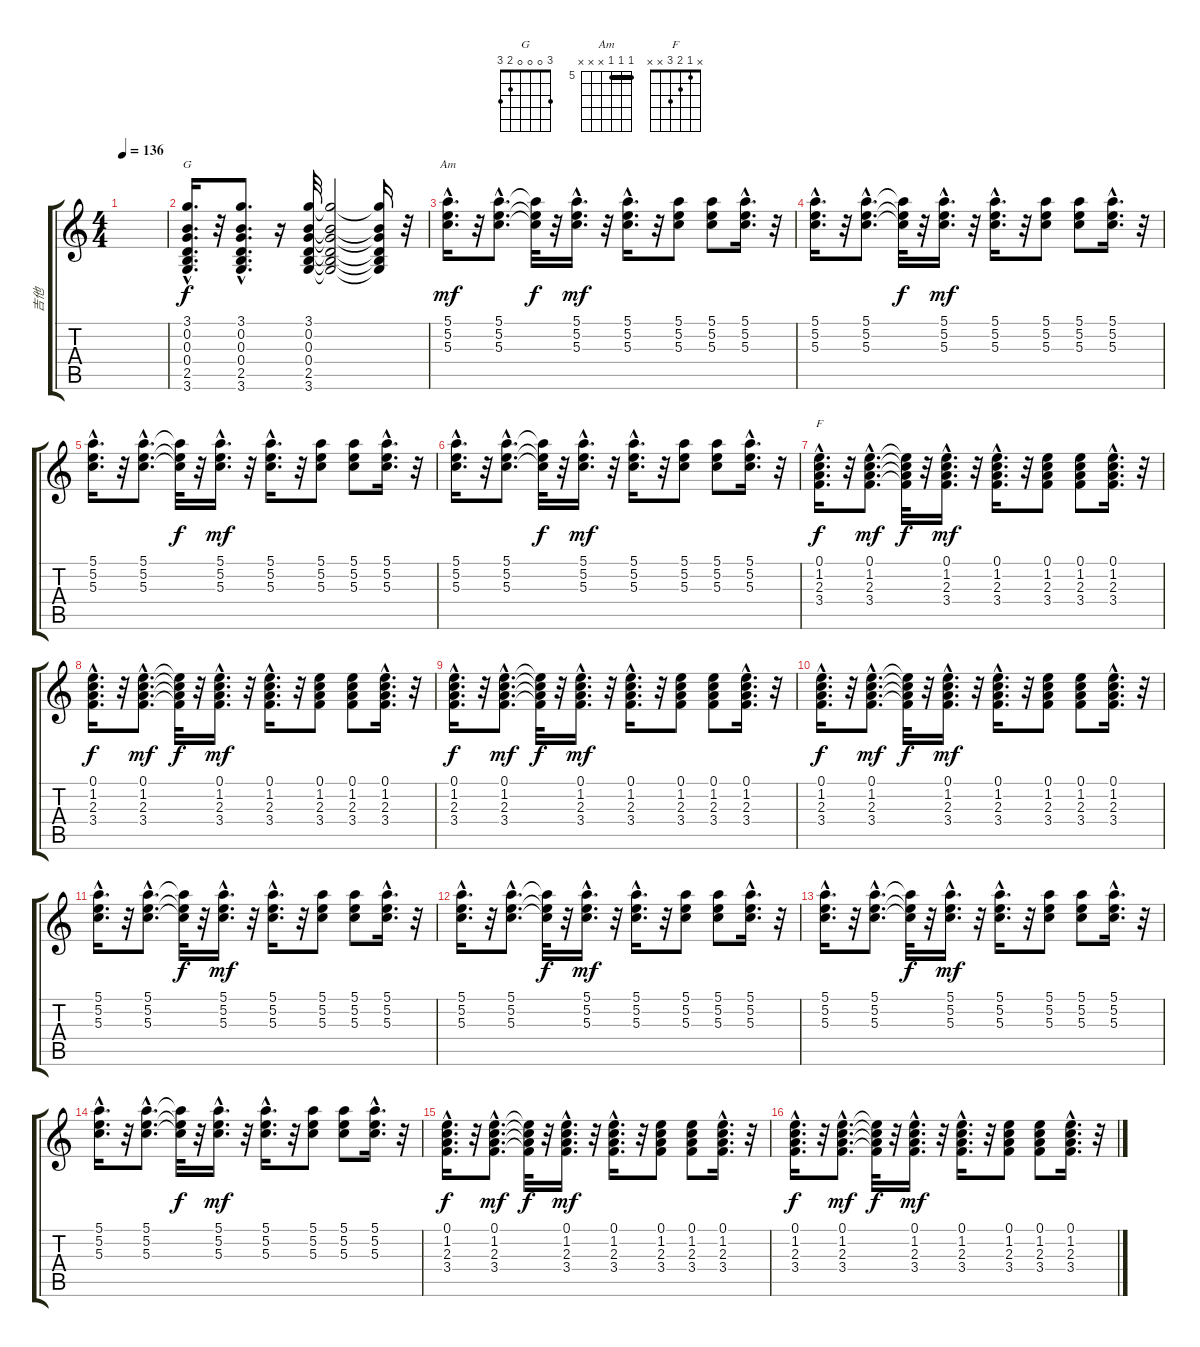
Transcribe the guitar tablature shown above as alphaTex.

\track ("吉他" "吉他") {instrument distortionguitar}
\staff {score tabs}
\tuning (E4 B3 G3 D3 A2 E2) {hide}
\chord ("G" 3 0 0 0 2 3)
\chord ("Am" 5 5 5 x x x) {firstfret 5 barre 5}
\chord ("F" x 1 2 3 x x)
\ts (4 4)
\tempo 136
\clef g2
\ks c
|
(3.1{hac} 0.2{hac} 0.3{hac} 0.4{hac} 2.5{hac} 3.6{hac}).16{d ch "G" volume 12} r.32 (3.1{hac} 0.2{hac} 0.3{hac} 0.4{hac} 2.5{hac} 3.6{hac}).8{d} r.16 (3.1 0.2 0.3 0.4 2.5 3.6).32 (3.1{t} 0.2{t} 0.3{t} 0.4{t} 2.5{t} 3.6{t}).2 (3.1{t} 0.2{t} 0.3{t} 0.4{t} 2.5{t} 3.6{t}).16 r.32 |
(5.1{hac} 5.2{hac} 5.3{hac}).16{d ch "Am" dy mf} r.32 (5.1{hac} 5.2{hac} 5.3{hac}).8{d} (5.1{t} 5.2{t} 5.3{t}).32{dy f} r.32 (5.1{hac} 5.2{hac} 5.3{hac}).16{d dy mf} r.32 (5.1{hac} 5.2{hac} 5.3{hac}).16{d} r.32 (5.1 5.2 5.3).8 (5.1 5.2 5.3).8 (5.1{hac} 5.2{hac} 5.3{hac}).16{d} r.32 |
(5.1{hac} 5.2{hac} 5.3{hac}).16{d} r.32 (5.1{hac} 5.2{hac} 5.3{hac}).8{d} (5.1{t} 5.2{t} 5.3{t}).32{dy f} r.32 (5.1{hac} 5.2{hac} 5.3{hac}).16{d dy mf} r.32 (5.1{hac} 5.2{hac} 5.3{hac}).16{d} r.32 (5.1 5.2 5.3).8 (5.1 5.2 5.3).8 (5.1{hac} 5.2{hac} 5.3{hac}).16{d} r.32 |
(5.1{hac} 5.2{hac} 5.3{hac}).16{d} r.32 (5.1{hac} 5.2{hac} 5.3{hac}).8{d} (5.1{t} 5.2{t} 5.3{t}).32{dy f} r.32 (5.1{hac} 5.2{hac} 5.3{hac}).16{d dy mf} r.32 (5.1{hac} 5.2{hac} 5.3{hac}).16{d} r.32 (5.1 5.2 5.3).8 (5.1 5.2 5.3).8 (5.1{hac} 5.2{hac} 5.3{hac}).16{d} r.32 |
(5.1{hac} 5.2{hac} 5.3{hac}).16{d} r.32 (5.1{hac} 5.2{hac} 5.3{hac}).8{d} (5.1{t} 5.2{t} 5.3{t}).32{dy f} r.32 (5.1{hac} 5.2{hac} 5.3{hac}).16{d dy mf} r.32 (5.1{hac} 5.2{hac} 5.3{hac}).16{d} r.32 (5.1 5.2 5.3).8 (5.1 5.2 5.3).8 (5.1{hac} 5.2{hac} 5.3{hac}).16{d} r.32 |
(0.1{hac} 1.2{hac} 2.3{hac} 3.4{hac}).16{d ch "F" dy f} r.32 (0.1{hac} 1.2{hac} 2.3{hac} 3.4{hac}).8{d dy mf} (0.1{t} 1.2{t} 2.3{t} 3.4{t}).32{dy f} r.32 (0.1{hac} 1.2{hac} 2.3{hac} 3.4{hac}).16{d dy mf} r.32 (0.1{hac} 1.2{hac} 2.3{hac} 3.4{hac}).16{d} r.32 (0.1 1.2 2.3 3.4).8 (0.1 1.2 2.3 3.4).8 (0.1{hac} 1.2{hac} 2.3{hac} 3.4{hac}).16{d} r.32 |
(0.1{hac} 1.2{hac} 2.3{hac} 3.4{hac}).16{d dy f} r.32 (0.1{hac} 1.2{hac} 2.3{hac} 3.4{hac}).8{d dy mf} (0.1{t} 1.2{t} 2.3{t} 3.4{t}).32{dy f} r.32 (0.1{hac} 1.2{hac} 2.3{hac} 3.4{hac}).16{d dy mf} r.32 (0.1{hac} 1.2{hac} 2.3{hac} 3.4{hac}).16{d} r.32 (0.1 1.2 2.3 3.4).8 (0.1 1.2 2.3 3.4).8 (0.1{hac} 1.2{hac} 2.3{hac} 3.4{hac}).16{d} r.32 |
(0.1{hac} 1.2{hac} 2.3{hac} 3.4{hac}).16{d dy f} r.32 (0.1{hac} 1.2{hac} 2.3{hac} 3.4{hac}).8{d dy mf} (0.1{t} 1.2{t} 2.3{t} 3.4{t}).32{dy f} r.32 (0.1{hac} 1.2{hac} 2.3{hac} 3.4{hac}).16{d dy mf} r.32 (0.1{hac} 1.2{hac} 2.3{hac} 3.4{hac}).16{d} r.32 (0.1 1.2 2.3 3.4).8 (0.1 1.2 2.3 3.4).8 (0.1{hac} 1.2{hac} 2.3{hac} 3.4{hac}).16{d} r.32 |
(0.1{hac} 1.2{hac} 2.3{hac} 3.4{hac}).16{d dy f} r.32 (0.1{hac} 1.2{hac} 2.3{hac} 3.4{hac}).8{d dy mf} (0.1{t} 1.2{t} 2.3{t} 3.4{t}).32{dy f} r.32 (0.1{hac} 1.2{hac} 2.3{hac} 3.4{hac}).16{d dy mf} r.32 (0.1{hac} 1.2{hac} 2.3{hac} 3.4{hac}).16{d} r.32 (0.1 1.2 2.3 3.4).8 (0.1 1.2 2.3 3.4).8 (0.1{hac} 1.2{hac} 2.3{hac} 3.4{hac}).16{d} r.32 |
(5.1{hac} 5.2{hac} 5.3{hac}).16{d} r.32 (5.1{hac} 5.2{hac} 5.3{hac}).8{d} (5.1{t} 5.2{t} 5.3{t}).32{dy f} r.32 (5.1{hac} 5.2{hac} 5.3{hac}).16{d dy mf} r.32 (5.1{hac} 5.2{hac} 5.3{hac}).16{d} r.32 (5.1 5.2 5.3).8 (5.1 5.2 5.3).8 (5.1{hac} 5.2{hac} 5.3{hac}).16{d} r.32 |
(5.1{hac} 5.2{hac} 5.3{hac}).16{d} r.32 (5.1{hac} 5.2{hac} 5.3{hac}).8{d} (5.1{t} 5.2{t} 5.3{t}).32{dy f} r.32 (5.1{hac} 5.2{hac} 5.3{hac}).16{d dy mf} r.32 (5.1{hac} 5.2{hac} 5.3{hac}).16{d} r.32 (5.1 5.2 5.3).8 (5.1 5.2 5.3).8 (5.1{hac} 5.2{hac} 5.3{hac}).16{d} r.32 |
(5.1{hac} 5.2{hac} 5.3{hac}).16{d} r.32 (5.1{hac} 5.2{hac} 5.3{hac}).8{d} (5.1{t} 5.2{t} 5.3{t}).32{dy f} r.32 (5.1{hac} 5.2{hac} 5.3{hac}).16{d dy mf} r.32 (5.1{hac} 5.2{hac} 5.3{hac}).16{d} r.32 (5.1 5.2 5.3).8 (5.1 5.2 5.3).8 (5.1{hac} 5.2{hac} 5.3{hac}).16{d} r.32 |
(5.1{hac} 5.2{hac} 5.3{hac}).16{d} r.32 (5.1{hac} 5.2{hac} 5.3{hac}).8{d} (5.1{t} 5.2{t} 5.3{t}).32{dy f} r.32 (5.1{hac} 5.2{hac} 5.3{hac}).16{d dy mf} r.32 (5.1{hac} 5.2{hac} 5.3{hac}).16{d} r.32 (5.1 5.2 5.3).8 (5.1 5.2 5.3).8 (5.1{hac} 5.2{hac} 5.3{hac}).16{d} r.32 |
(0.1{hac} 1.2{hac} 2.3{hac} 3.4{hac}).16{d dy f} r.32 (0.1{hac} 1.2{hac} 2.3{hac} 3.4{hac}).8{d dy mf} (0.1{t} 1.2{t} 2.3{t} 3.4{t}).32{dy f} r.32 (0.1{hac} 1.2{hac} 2.3{hac} 3.4{hac}).16{d dy mf} r.32 (0.1{hac} 1.2{hac} 2.3{hac} 3.4{hac}).16{d} r.32 (0.1 1.2 2.3 3.4).8 (0.1 1.2 2.3 3.4).8 (0.1{hac} 1.2{hac} 2.3{hac} 3.4{hac}).16{d} r.32 |
(0.1{hac} 1.2{hac} 2.3{hac} 3.4{hac}).16{d dy f} r.32 (0.1{hac} 1.2{hac} 2.3{hac} 3.4{hac}).8{d dy mf} (0.1{t} 1.2{t} 2.3{t} 3.4{t}).32{dy f} r.32 (0.1{hac} 1.2{hac} 2.3{hac} 3.4{hac}).16{d dy mf} r.32 (0.1{hac} 1.2{hac} 2.3{hac} 3.4{hac}).16{d} r.32 (0.1 1.2 2.3 3.4).8 (0.1 1.2 2.3 3.4).8 (0.1{hac} 1.2{hac} 2.3{hac} 3.4{hac}).16{d} r.32
